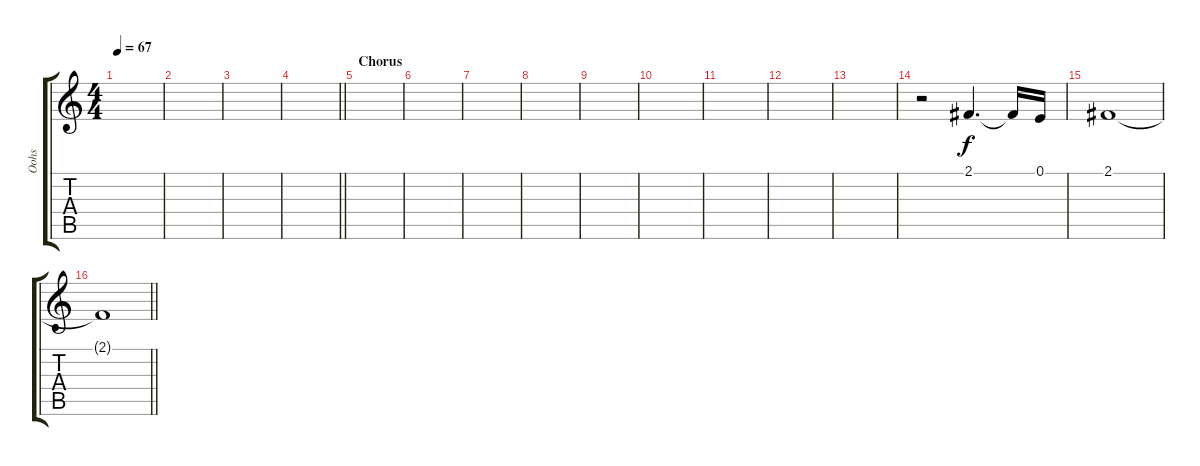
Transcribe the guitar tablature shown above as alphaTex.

\track ("Oohs" "Oohs") {instrument flute}
\staff {score tabs}
\tuning (E4 B3 G3 D3 A2 E2) {hide}
\ts (4 4)
\tempo 67
\clef g2
\ks c
|
|
|
\barLineRight lightlight
|
\section ("" "Chorus")
|
|
|
|
|
|
|
|
|
r.2 2.1.4{d} 2.1{t}.16 0.1.16 |
2.1.1 |
\barLineRight lightlight
2.1{t}.1{volume 0}
